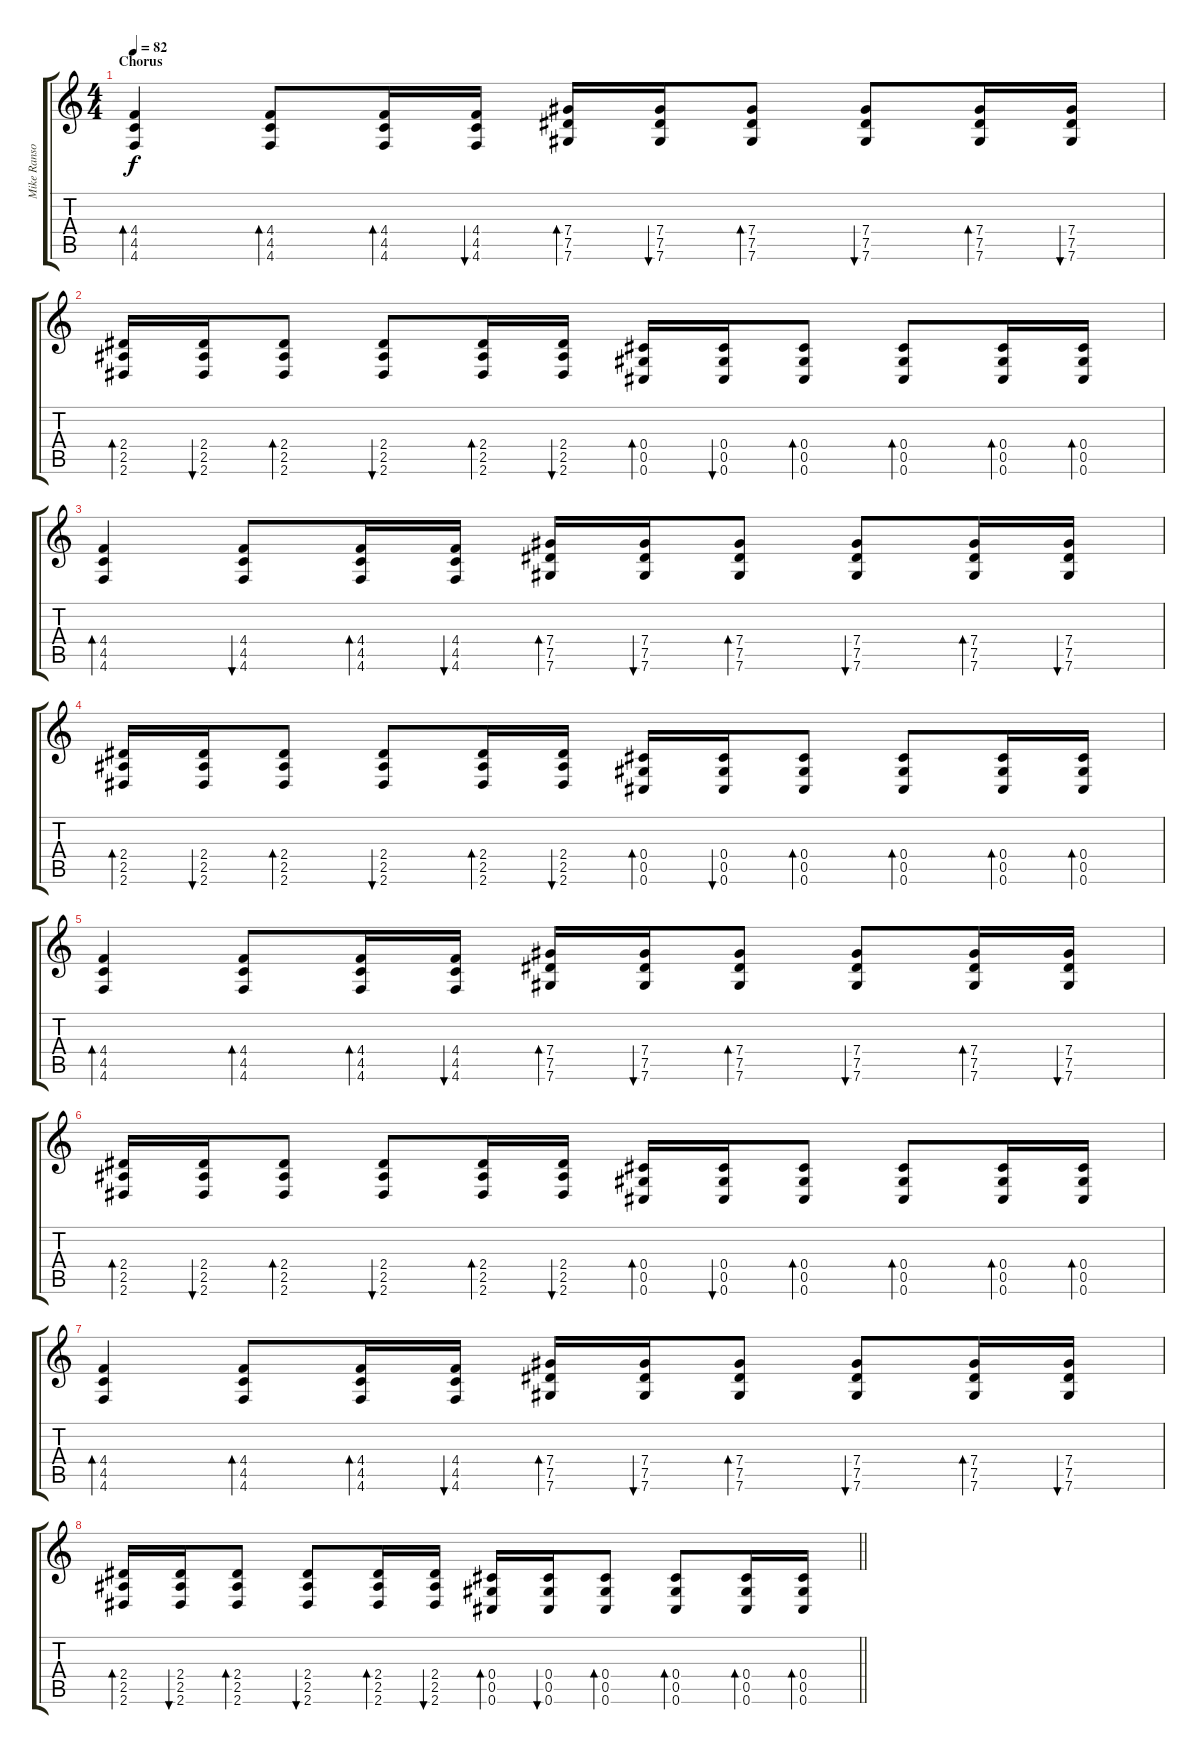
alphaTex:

\track ("Mike Ransom(Melodics& Distortion)" "Mike Ranso") {instrument acousticguitarsteel}
\staff {score tabs}
\tuning (Eb4 Bb3 Gb3 Db3 Ab2 Db2) {hide}
\ts (4 4)
\section ("" "Chorus")
\tempo 82
\clef g2
\ks c
(4.4 4.5 4.6).4{bd 30 dy f instrument distortionguitar} (4.4 4.5 4.6).8{bd 30} (4.4 4.5 4.6).16{bd 30} (4.4 4.5 4.6).16{bu 30} (7.4 7.5 7.6).16{bd 30} (7.4 7.5 7.6).16{bu 30} (7.4 7.5 7.6).8{bd 30} (7.4 7.5 7.6).8{bu 30} (7.4 7.5 7.6).16{bd 30} (7.4 7.5 7.6).16{bu 30} |
(2.4 2.5 2.6).16{bd 30} (2.4 2.5 2.6).16{bu 30} (2.4 2.5 2.6).8{bd 30} (2.4 2.5 2.6).8{bu 30} (2.4 2.5 2.6).16{bd 30} (2.4 2.5 2.6).16{bu 30} (0.4 0.5 0.6).16{bd 30} (0.4 0.5 0.6).16{bu 30} (0.4 0.5 0.6).8{bd 30} (0.4 0.5 0.6).8{bd 30} (0.4 0.5 0.6).16{bd 30} (0.4 0.5 0.6).16{bd 30} |
(4.4 4.5 4.6).4{bd 30} (4.4 4.5 4.6).8{bu 30} (4.4 4.5 4.6).16{bd 30} (4.4 4.5 4.6).16{bu 30} (7.4 7.5 7.6).16{bd 30} (7.4 7.5 7.6).16{bu 30} (7.4 7.5 7.6).8{bd 30} (7.4 7.5 7.6).8{bu 30} (7.4 7.5 7.6).16{bd 30} (7.4 7.5 7.6).16{bu 30} |
(2.4 2.5 2.6).16{bd 30} (2.4 2.5 2.6).16{bu 30} (2.4 2.5 2.6).8{bd 30} (2.4 2.5 2.6).8{bu 30} (2.4 2.5 2.6).16{bd 30} (2.4 2.5 2.6).16{bu 30} (0.4 0.5 0.6).16{bd 30} (0.4 0.5 0.6).16{bu 30} (0.4 0.5 0.6).8{bd 30} (0.4 0.5 0.6).8{bd 30} (0.4 0.5 0.6).16{bd 30} (0.4 0.5 0.6).16{bd 30} |
(4.4 4.5 4.6).4{bd 30 instrument distortionguitar} (4.4 4.5 4.6).8{bd 30} (4.4 4.5 4.6).16{bd 30} (4.4 4.5 4.6).16{bu 30} (7.4 7.5 7.6).16{bd 30} (7.4 7.5 7.6).16{bu 30} (7.4 7.5 7.6).8{bd 30} (7.4 7.5 7.6).8{bu 30} (7.4 7.5 7.6).16{bd 30} (7.4 7.5 7.6).16{bu 30} |
(2.4 2.5 2.6).16{bd 30} (2.4 2.5 2.6).16{bu 30} (2.4 2.5 2.6).8{bd 30} (2.4 2.5 2.6).8{bu 30} (2.4 2.5 2.6).16{bd 30} (2.4 2.5 2.6).16{bu 30} (0.4 0.5 0.6).16{bd 30} (0.4 0.5 0.6).16{bu 30} (0.4 0.5 0.6).8{bd 30} (0.4 0.5 0.6).8{bd 30} (0.4 0.5 0.6).16{bd 30} (0.4 0.5 0.6).16{bd 30} |
(4.4 4.5 4.6).4{bd 30} (4.4 4.5 4.6).8{bd 30} (4.4 4.5 4.6).16{bd 30} (4.4 4.5 4.6).16{bu 30} (7.4 7.5 7.6).16{bd 30} (7.4 7.5 7.6).16{bu 30} (7.4 7.5 7.6).8{bd 30} (7.4 7.5 7.6).8{bu 30} (7.4 7.5 7.6).16{bd 30} (7.4 7.5 7.6).16{bu 30} |
\barLineRight lightlight
(2.4 2.5 2.6).16{bd 30} (2.4 2.5 2.6).16{bu 30} (2.4 2.5 2.6).8{bd 30} (2.4 2.5 2.6).8{bu 30} (2.4 2.5 2.6).16{bd 30} (2.4 2.5 2.6).16{bu 30} (0.4 0.5 0.6).16{bd 30} (0.4 0.5 0.6).16{bu 30} (0.4 0.5 0.6).8{bd 30} (0.4 0.5 0.6).8{bd 30} (0.4 0.5 0.6).16{bd 30} (0.4 0.5 0.6).16{bd 30}
